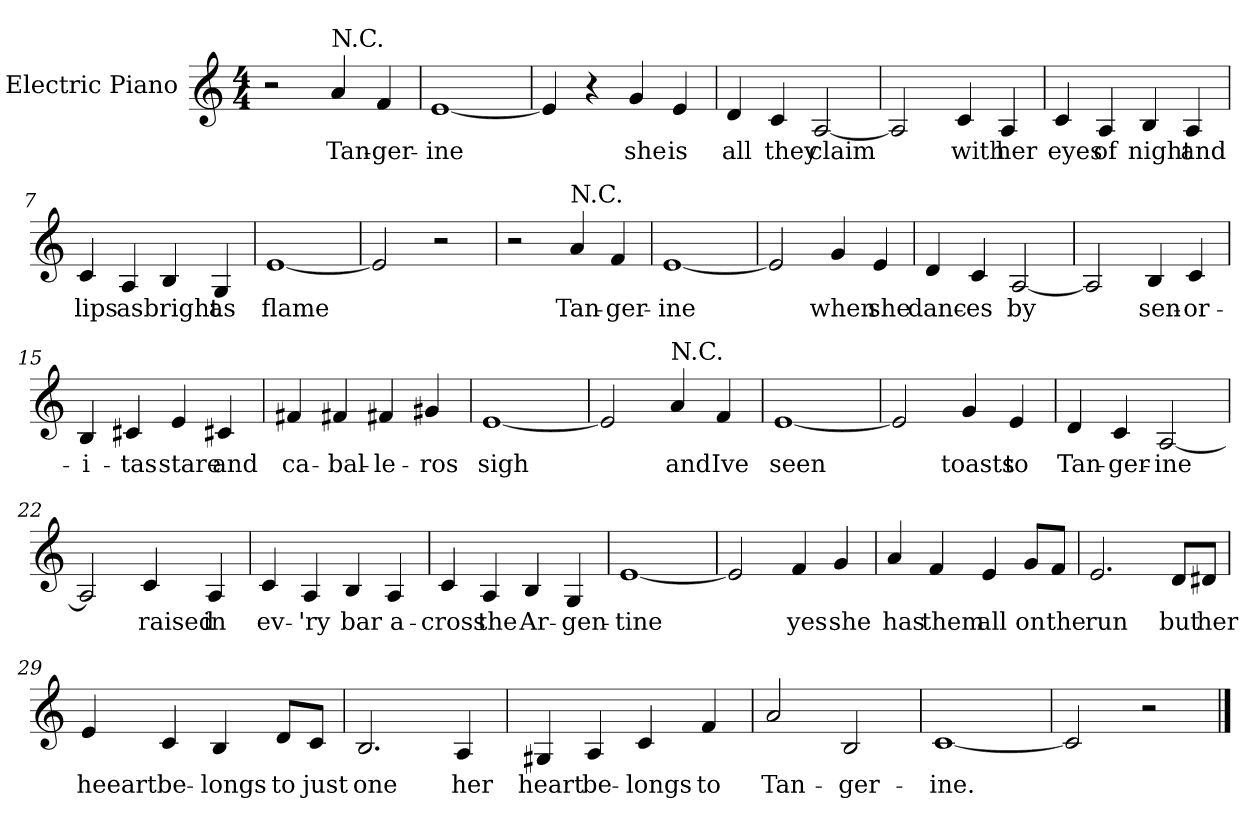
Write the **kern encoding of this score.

**kern	**text
*part1	*part1
*staff1	*staff1
*I"Electric Piano	*
*I'E.Pno	*
*clefG2	*
*k[]	*
*C:	*
*M4/4	*
=1	=1
2r	.
!LO:TX:a:t=N.C.	!
4a/	Tan-
4f/	-ger-
=2	=2
[1e	-ine
=3	=3
4e/]	.
4r	.
4g/	she
4e/	is
=4	=4
4d/	all
4c/	they
[2A/	claim
=5	=5
2A/]	.
4c/	with
4A/	her
!!LO:LB:g=z
=6	=6
4c/	eyes
4A/	of
4B/	night
4A/	and
=7	=7
4c/	lips
4A/	as
4B/	bright
4G/	as
=8	=8
[1e	flame
=9	=9
2e/]	.
2r	.
=10	=10
2r	.
!LO:TX:a:t=N.C.	!
4a/	Tan-
4f/	-ger-
=11	=11
[1e	-ine
!!LO:LB:g=z
=12	=12
2e/]	.
4g/	when
4e/	she
=13	=13
4d/	danc-
4c/	-es
[2A/	by
=14	=14
2A/]	.
4B/	sen-
4c/	-or-
=15	=15
4B/	-i-
4c#X/	-tas
4e/	stare
4c#X/	and
=16	=16
4f#X/	ca-
4f#X/	-bal-
4f#X/	-le-
4g#X/	-ros
=17	=17
[1e	sigh
!!LO:LB:g=z
=18	=18
2e/]	.
!LO:TX:a:t=N.C.	!
4a/	and
4f/	Ive
=19	=19
[1e	seen
=20	=20
2e/]	.
4g/	toasts
4e/	to
=21	=21
4d/	Tan-
4c/	-ger-
[2A/	-ine
=22	=22
2A/]	.
4c/	raised
4A/	in
=23	=23
4c/	ev-
4A/	-'ry
4B/	bar
4A/	a-
!!LO:LB:g=z
=24	=24
4c/	-cross
4A/	the
4B/	Ar-
4G/	-gen-
=25	=25
[1e	-tine
=26	=26
2e/]	.
4f/	yes
4g/	she
=27	=27
4a/	has
4f/	them
4e/	all
8g/L	on
8f/J	the
=28	=28
2.e/	run
8d/L	but
8d#X/J	her
!!LO:LB:g=z
=29	=29
4e/	heeart
4c/	be-
4B/	-longs
8d/L	to
8c/J	just
=30	=30
2.B/	one
4A/	her
=31	=31
4G#X/	heart
4A/	be-
4c/	-longs
4f/	to
=32	=32
2a/	Tan-
2B/	-ger-
=33	=33
[1c	-ine.
=34	=34
2c/]	.
2r	.
==	==
*-	*-
